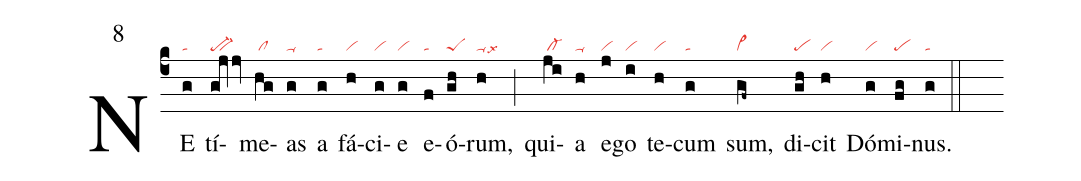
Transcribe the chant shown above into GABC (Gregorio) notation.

mode: 8;
nabc-lines:1;
%%
(c4)
NE(g|ta) tí(@gqjjv|pe-```vi-)me(hg|/cl)as(g|ta-) a(g|ta) fá(h|vi)ci(g|vi)e(g|vi) e(f|ta)ó(gh|peS)rum,(h|ta-lsx6) (;)
qui(ji|/cl-)a(h|ta-) e(j|vi)go(i|vi) te(h|vi)cum(g|ta) sum,(gf~|cl~) di(gh|pe)cit(h|vi) Dó(g|vi)mi(fg|pe)nus.(g|ta) (::)
